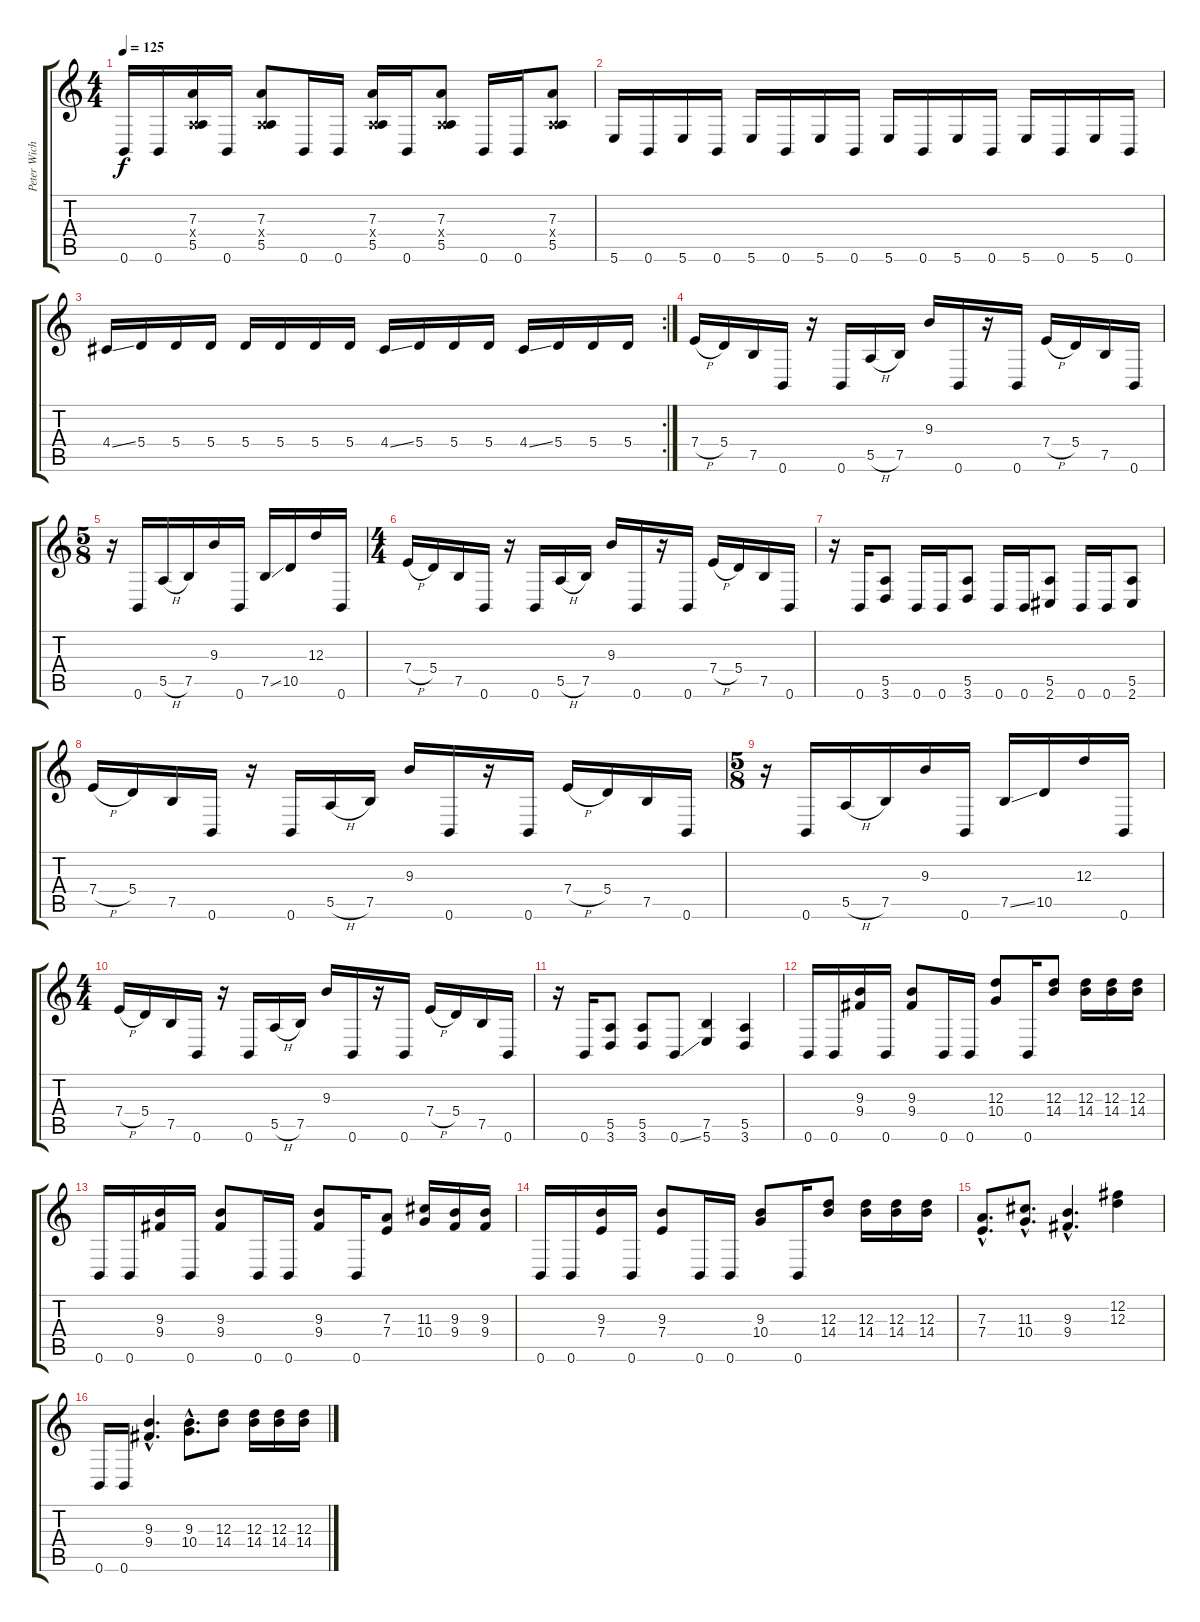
\track ("Peter Wichers" "Peter Wich") {instrument overdrivenguitar}
\staff {score tabs}
\tuning (B3 Gb3 D3 A2 E2 B1) {hide}
\ts (4 4)
\tempo 125
\clef g2
\ks c
0.6.16{dy f} 0.6.16 (7.3 0.4{x} 5.5).16 0.6.16 (7.3 0.4{x} 5.5).8 0.6.16 0.6.16 (7.3 0.4{x} 5.5).16 0.6.16 (7.3 0.4{x} 5.5).8 0.6.16 0.6.16 (7.3 0.4{x} 5.5).8 |
5.6.16 0.6.16 5.6.16 0.6.16 5.6.16 0.6.16 5.6.16 0.6.16 5.6.16 0.6.16 5.6.16 0.6.16 5.6.16 0.6.16 5.6.16 0.6.16 |
\rc 2
4.4{ss}.16 5.4.16 5.4.16 5.4.16 5.4.16 5.4.16 5.4.16 5.4.16 4.4{ss}.16 5.4.16 5.4.16 5.4.16 4.4{ss}.16 5.4.16 5.4.16 5.4.16 |
7.4{h}.16 5.4.16 7.5.16 0.6.16 r.16 0.6.16 5.5{h}.16 7.5.16 9.3.16 0.6.16 r.16 0.6.16 7.4{h}.16 5.4.16 7.5.16 0.6.16 |
\ts (5 8)
r.16 0.6.16 5.5{h}.16 7.5.16 9.3.16 0.6.16 7.5{ss}.16 10.5.16 12.3.16 0.6.16 |
\ts (4 4)
7.4{h}.16 5.4.16 7.5.16 0.6.16 r.16 0.6.16 5.5{h}.16 7.5.16 9.3.16 0.6.16 r.16 0.6.16 7.4{h}.16 5.4.16 7.5.16 0.6.16 |
r.16 0.6.16 (5.5 3.6).8 0.6.16 0.6.16 (5.5 3.6).8 0.6.16 0.6.16 (5.5 2.6).8 0.6.16 0.6.16 (5.5 2.6).8 |
7.4{h}.16 5.4.16 7.5.16 0.6.16 r.16 0.6.16 5.5{h}.16 7.5.16 9.3.16 0.6.16 r.16 0.6.16 7.4{h}.16 5.4.16 7.5.16 0.6.16 |
\ts (5 8)
r.16 0.6.16 5.5{h}.16 7.5.16 9.3.16 0.6.16 7.5{ss}.16 10.5.16 12.3.16 0.6.16 |
\ts (4 4)
7.4{h}.16 5.4.16 7.5.16 0.6.16 r.16 0.6.16 5.5{h}.16 7.5.16 9.3.16 0.6.16 r.16 0.6.16 7.4{h}.16 5.4.16 7.5.16 0.6.16 |
r.16 0.6.16 (5.5 3.6).8 (5.5 3.6).8 0.6{ss}.8 (7.5 5.6).4 (5.5 3.6).4 |
0.6.16 0.6.16 (9.3 9.4).16 0.6.16 (9.3 9.4).8 0.6.16 0.6.16 (12.3 10.4).8 0.6.16 (12.3 14.4).8 (12.3 14.4).16 (12.3 14.4).16 (12.3 14.4).16 |
0.6.16 0.6.16 (9.3 9.4).16 0.6.16 (9.3 9.4).8 0.6.16 0.6.16 (9.3 9.4).8 0.6.16 (7.3 7.4).8 (11.3 10.4).16 (9.3 9.4).16 (9.3 9.4).16 |
0.6.16 0.6.16 (9.3 7.4).16 0.6.16 (9.3 7.4).8 0.6.16 0.6.16 (9.3 10.4).8 0.6.16 (12.3 14.4).8 (12.3 14.4).16 (12.3 14.4).16 (12.3 14.4).16 |
(7.3{hac} 7.4{hac}).8{d} (11.3{hac} 10.4{hac}).8{d} (9.3{hac} 9.4{hac}).4{d} (12.2 12.3).4 |
0.6.16 0.6.16 (9.3{hac} 9.4{hac}).4{d} (9.3{hac} 10.4{hac}).8{d} (12.3 14.4).8 (12.3 14.4).16 (12.3 14.4).16 (12.3 14.4).16
